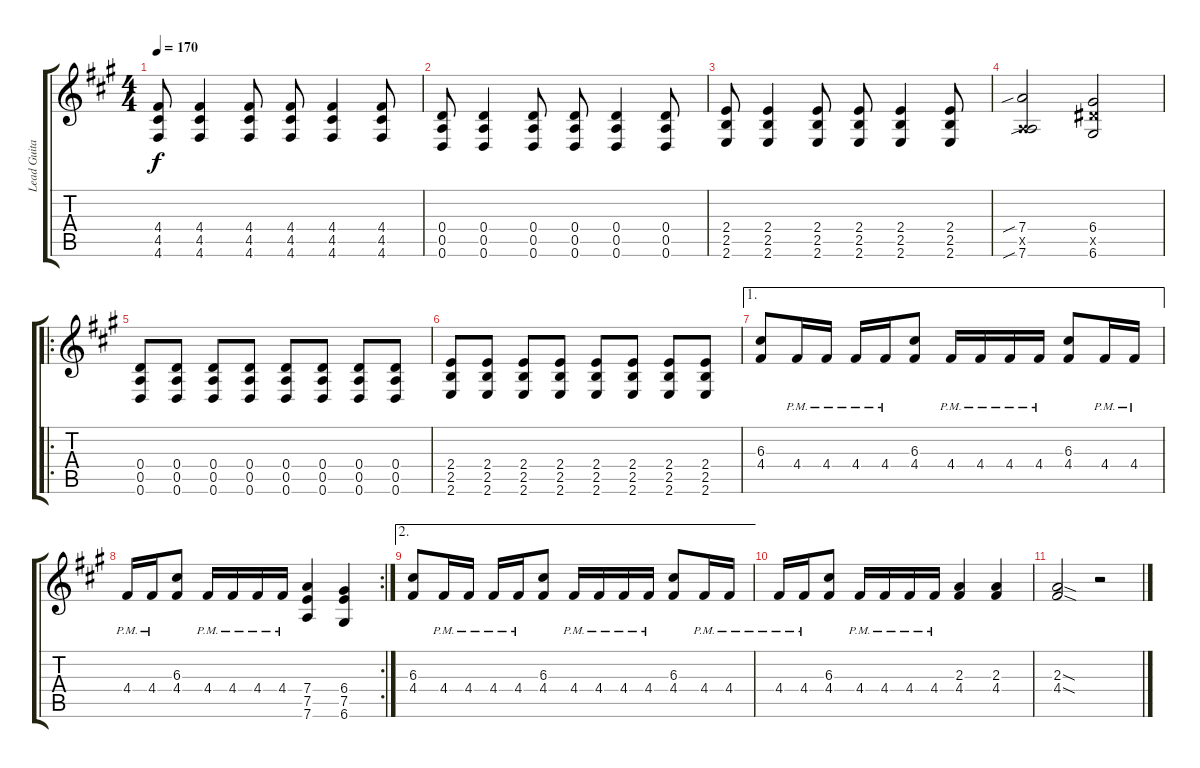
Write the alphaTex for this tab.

\track ("Lead Guitar" "Lead Guita") {instrument distortionguitar}
\staff {score tabs}
\tuning (E4 B3 G3 D3 A2 D2) {hide}
\ts (4 4)
\tempo 170
\clef g2
\ks a
(4.4 4.5 4.6).8{dy f} (4.4 4.5 4.6).4 (4.4 4.5 4.6).8 (4.4 4.5 4.6).8 (4.4 4.5 4.6).4 (4.4 4.5 4.6).8 |
(0.4 0.5 0.6).8 (0.4 0.5 0.6).4 (0.4 0.5 0.6).8 (0.4 0.5 0.6).8 (0.4 0.5 0.6).4 (0.4 0.5 0.6).8 |
(2.4 2.5 2.6).8 (2.4 2.5 2.6).4 (2.4 2.5 2.6).8 (2.4 2.5 2.6).8 (2.4 2.5 2.6).4 (2.4 2.5 2.6).8 |
(7.4{sib} 0.5{x} 7.6{sib}).2 (6.4 6.5{x} 6.6).2 |
\ro
(0.4 0.5 0.6).8 (0.4 0.5 0.6).8 (0.4 0.5 0.6).8 (0.4 0.5 0.6).8 (0.4 0.5 0.6).8 (0.4 0.5 0.6).8 (0.4 0.5 0.6).8 (0.4 0.5 0.6).8 |
(2.4 2.5 2.6).8 (2.4 2.5 2.6).8 (2.4 2.5 2.6).8 (2.4 2.5 2.6).8 (2.4 2.5 2.6).8 (2.4 2.5 2.6).8 (2.4 2.5 2.6).8 (2.4 2.5 2.6).8 |
\ae 1
(6.3 4.4).8 4.4{pm}.16 4.4{pm}.16 4.4{pm}.16 4.4{pm}.16 (6.3 4.4).8 4.4{pm}.16 4.4{pm}.16 4.4{pm}.16 4.4{pm}.16 (6.3 4.4).8 4.4{pm}.16 4.4{pm}.16 |
\rc 2
4.4{pm}.16 4.4{pm}.16 (6.3 4.4).8 4.4{pm}.16 4.4{pm}.16 4.4{pm}.16 4.4{pm}.16 (7.4 7.5 7.6).4 (6.4 7.5 6.6).4 |
\ae 2
(6.3 4.4).8 4.4{pm}.16 4.4{pm}.16 4.4{pm}.16 4.4{pm}.16 (6.3 4.4).8 4.4{pm}.16 4.4{pm}.16 4.4{pm}.16 4.4{pm}.16 (6.3 4.4).8 4.4{pm}.16 4.4{pm}.16 |
4.4{pm}.16 4.4{pm}.16 (6.3 4.4).8 4.4{pm}.16 4.4{pm}.16 4.4{pm}.16 4.4{pm}.16 (2.3 4.4).4 (2.3 4.4).4 |
(2.3{sod} 4.4{sod}).2 r.2
